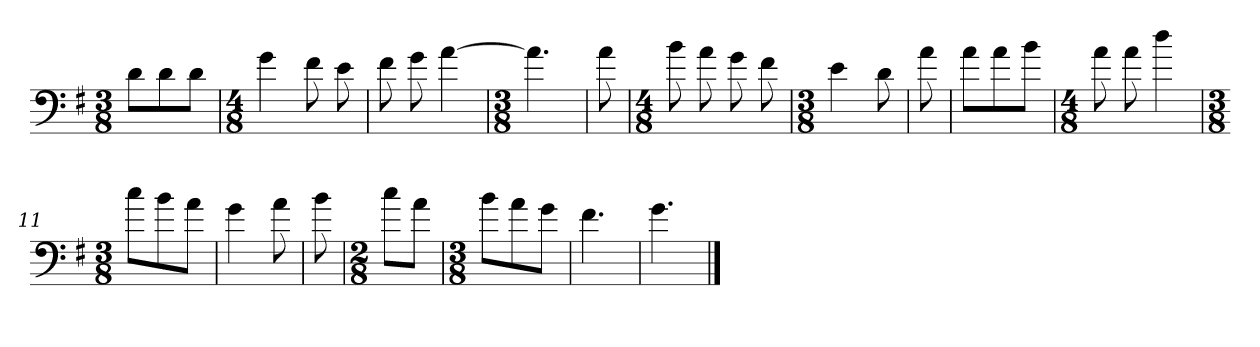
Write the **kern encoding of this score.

**kern
*part1
*staff1
*clefF4
*k[f#]
*G:
*M3/8
=
8d\L
8d\
8d\J
=2
*M4/8
4g
8f#
8e
=3
8f#
8g
[4a
=4
*M3/8
4.a]
=5
8a
=6
*M4/8
8b
8a
8g
8f#
=7
*M3/8
4e
8d
=8
8a
=9
8a\L
8a\
8b\J
=10
*M4/8
8a
8a
4dd
=11
*M3/8
8cc\L
8b\
8a\J
=12
4g
8a
=13
8b
=14
*M2/8
8cc\L
8a\J
=15
*M3/8
8b\L
8a\
8g\J
=16
4.f#
=17
4.g
==
*-
